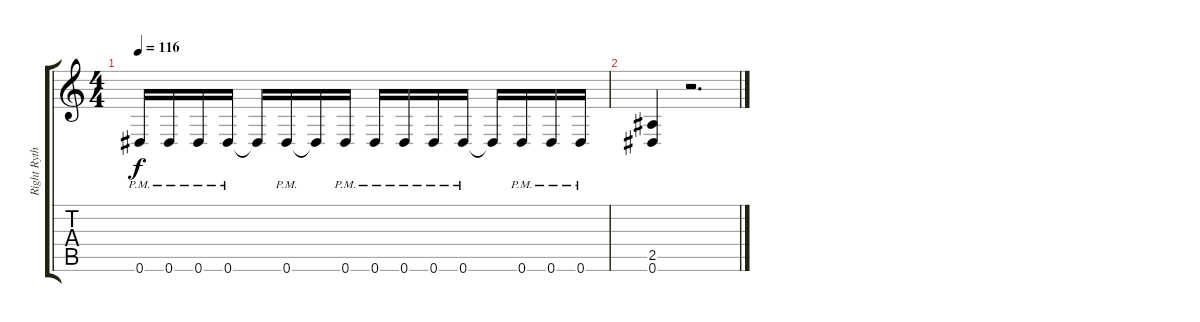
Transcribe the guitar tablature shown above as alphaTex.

\track ("Right Rythm" "Right Ryth") {instrument distortionguitar}
\staff {score tabs}
\tuning (Eb4 Bb3 Gb3 Db3 Ab2 Eb2) {hide}
\ts (4 4)
\tempo 116
\clef g2
\ks c
0.6{pm}.16{dy f} 0.6{pm}.16 0.6{pm}.16 0.6{pm}.16 0.6{t}.16 0.6{pm}.16 0.6{t}.16 0.6{pm}.16 0.6{pm}.16 0.6{pm}.16 0.6{pm}.16 0.6{pm}.16 0.6{t}.16 0.6{pm}.16 0.6{pm}.16 0.6{pm}.16 |
(2.5 0.6).4 r.2{d}
